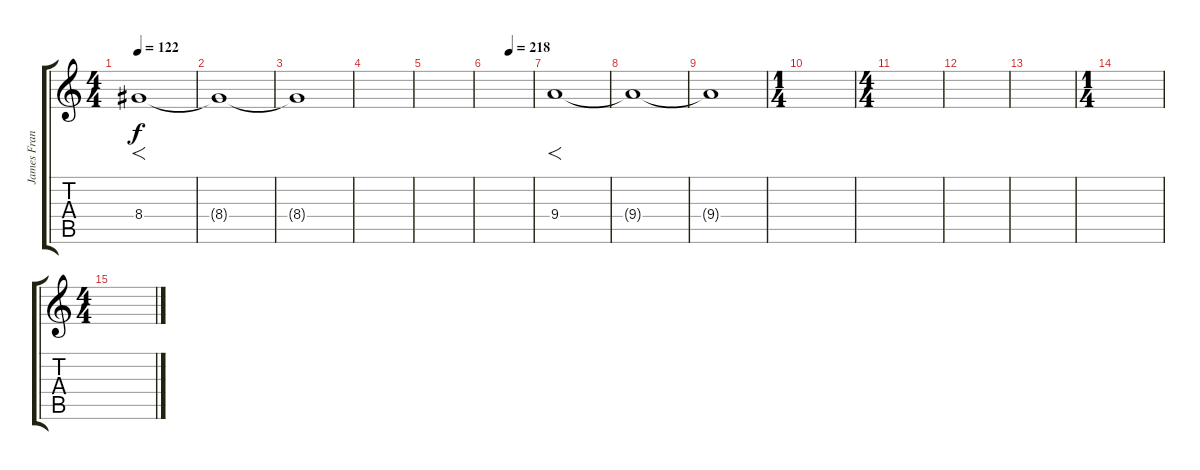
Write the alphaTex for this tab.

\track ("James Frantic Guitar" "James Fran") {instrument distortionguitar}
\staff {score tabs}
\tuning (D4 A3 F3 C3 G2 C2) {hide}
\ts (4 4)
\tempo 122
\clef g2
\ks c
8.4.1{f dy f volume 16 instrument applause} |
8.4{t}.1{volume 4} |
8.4{t}.1 |
|
|
\tempo (218 0.5)
|
9.4.1{f volume 16 instrument applause} |
9.4{t}.1{volume 4} |
9.4{t}.1 |
\ts (1 4)
|
\ts (4 4)
|
|
|
\ts (1 4)
|
\ts (4 4)
